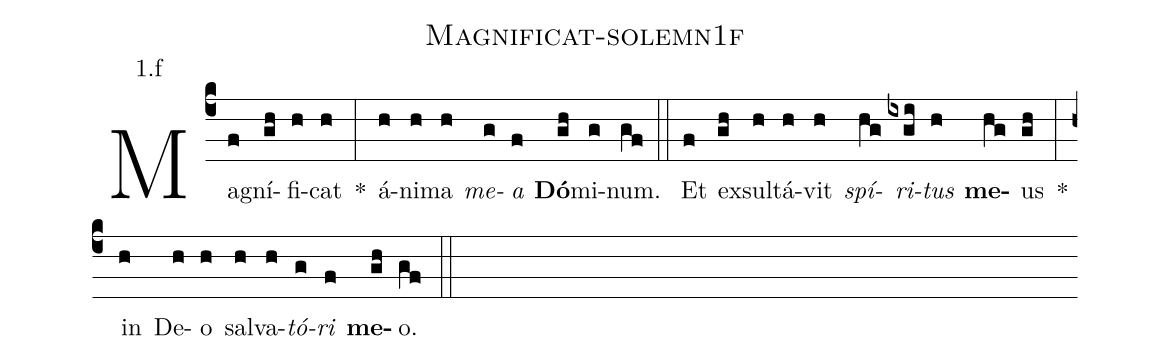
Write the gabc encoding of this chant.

name: Magnificat-solemn1f;
annotation: 1.f;
%%
(c4) Ma(f)gní(gh)fi(h)cat(h) <sp>*</sp>(:) á(h)ni(h)ma(h) <i>me</i>(g)<i>a</i>(f) <b>Dó</b>(gh)mi(g)num.(gf) (::)
 Et(f) ex(gh)sul(h)tá(h)vit(h) <i>spí</i>(hg)<i>ri</i>(ixgi)<i>tus</i>(h) <b>me</b>(hg)us(gh) <sp>*</sp>(:) in(h) De(h)o(h) sal(h)va(h)<i>tó</i>(g)<i>ri</i>(f) <b>me</b>(gh)o.(gf) (::)
